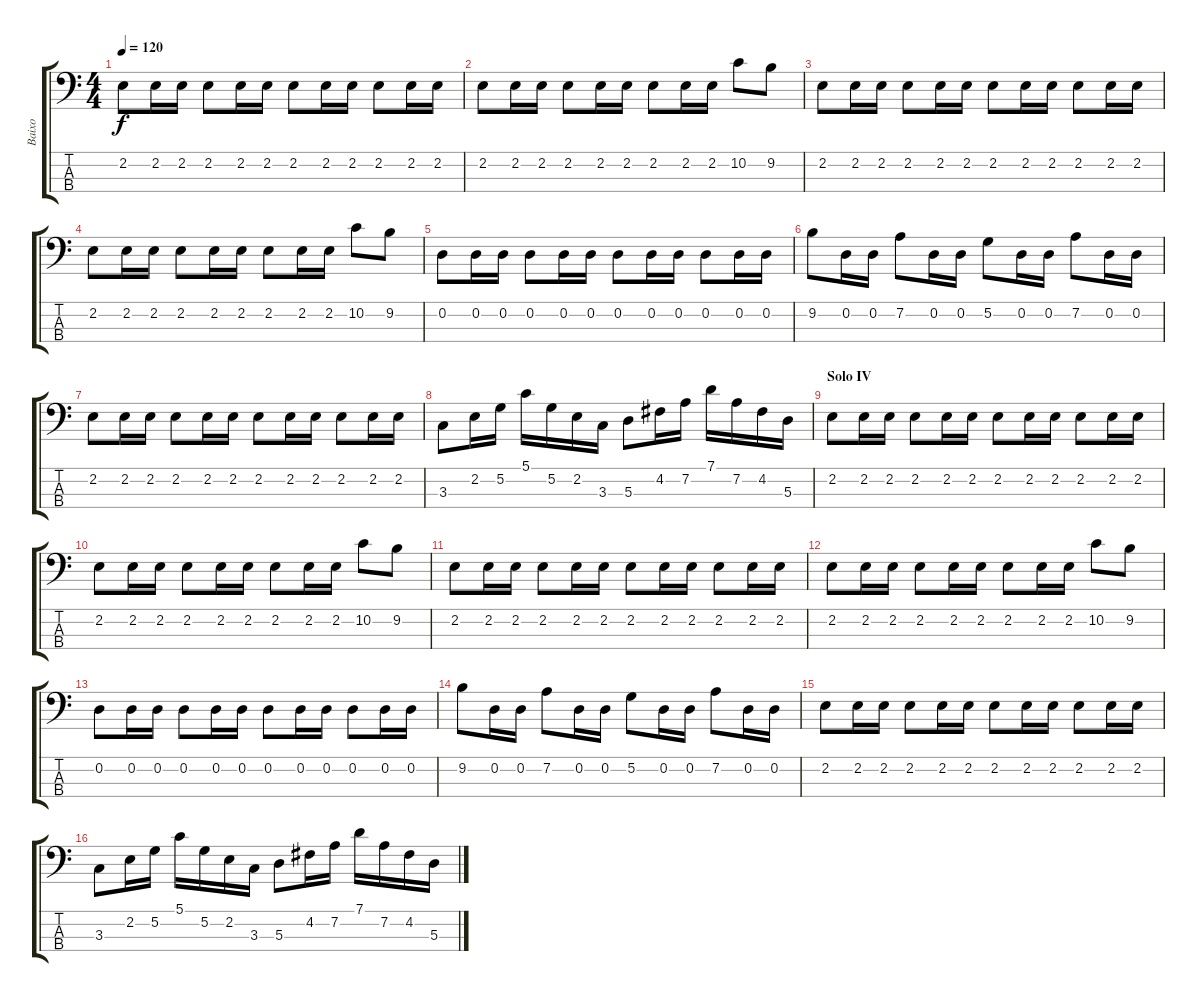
\track ("Baixo" "Baixo") {instrument electricbassfinger}
\staff {score tabs}
\tuning (G2 D2 A1 E1) {hide}
\ts (4 4)
\tempo 120
\clef f4
\ks c
2.2.8{dy f} 2.2.16 2.2.16 2.2.8 2.2.16 2.2.16 2.2.8 2.2.16 2.2.16 2.2.8 2.2.16 2.2.16 |
2.2.8 2.2.16 2.2.16 2.2.8 2.2.16 2.2.16 2.2.8 2.2.16 2.2.16 10.2.8 9.2.8 |
2.2.8 2.2.16 2.2.16 2.2.8 2.2.16 2.2.16 2.2.8 2.2.16 2.2.16 2.2.8 2.2.16 2.2.16 |
2.2.8 2.2.16 2.2.16 2.2.8 2.2.16 2.2.16 2.2.8 2.2.16 2.2.16 10.2.8 9.2.8 |
0.2.8 0.2.16 0.2.16 0.2.8 0.2.16 0.2.16 0.2.8 0.2.16 0.2.16 0.2.8 0.2.16 0.2.16 |
9.2.8 0.2.16 0.2.16 7.2.8 0.2.16 0.2.16 5.2.8 0.2.16 0.2.16 7.2.8 0.2.16 0.2.16 |
2.2.8 2.2.16 2.2.16 2.2.8 2.2.16 2.2.16 2.2.8 2.2.16 2.2.16 2.2.8 2.2.16 2.2.16 |
3.3.8 2.2.16 5.2.16 5.1.16 5.2.16 2.2.16 3.3.16 5.3.8 4.2.16 7.2.16 7.1.16 7.2.16 4.2.16 5.3.16 |
\section ("" "Solo IV")
2.2.8 2.2.16 2.2.16 2.2.8 2.2.16 2.2.16 2.2.8 2.2.16 2.2.16 2.2.8 2.2.16 2.2.16 |
2.2.8 2.2.16 2.2.16 2.2.8 2.2.16 2.2.16 2.2.8 2.2.16 2.2.16 10.2.8 9.2.8 |
2.2.8 2.2.16 2.2.16 2.2.8 2.2.16 2.2.16 2.2.8 2.2.16 2.2.16 2.2.8 2.2.16 2.2.16 |
2.2.8 2.2.16 2.2.16 2.2.8 2.2.16 2.2.16 2.2.8 2.2.16 2.2.16 10.2.8 9.2.8 |
0.2.8 0.2.16 0.2.16 0.2.8 0.2.16 0.2.16 0.2.8 0.2.16 0.2.16 0.2.8 0.2.16 0.2.16 |
9.2.8 0.2.16 0.2.16 7.2.8 0.2.16 0.2.16 5.2.8 0.2.16 0.2.16 7.2.8 0.2.16 0.2.16 |
2.2.8 2.2.16 2.2.16 2.2.8 2.2.16 2.2.16 2.2.8 2.2.16 2.2.16 2.2.8 2.2.16 2.2.16 |
3.3.8 2.2.16 5.2.16 5.1.16 5.2.16 2.2.16 3.3.16 5.3.8 4.2.16 7.2.16 7.1.16 7.2.16 4.2.16 5.3.16
